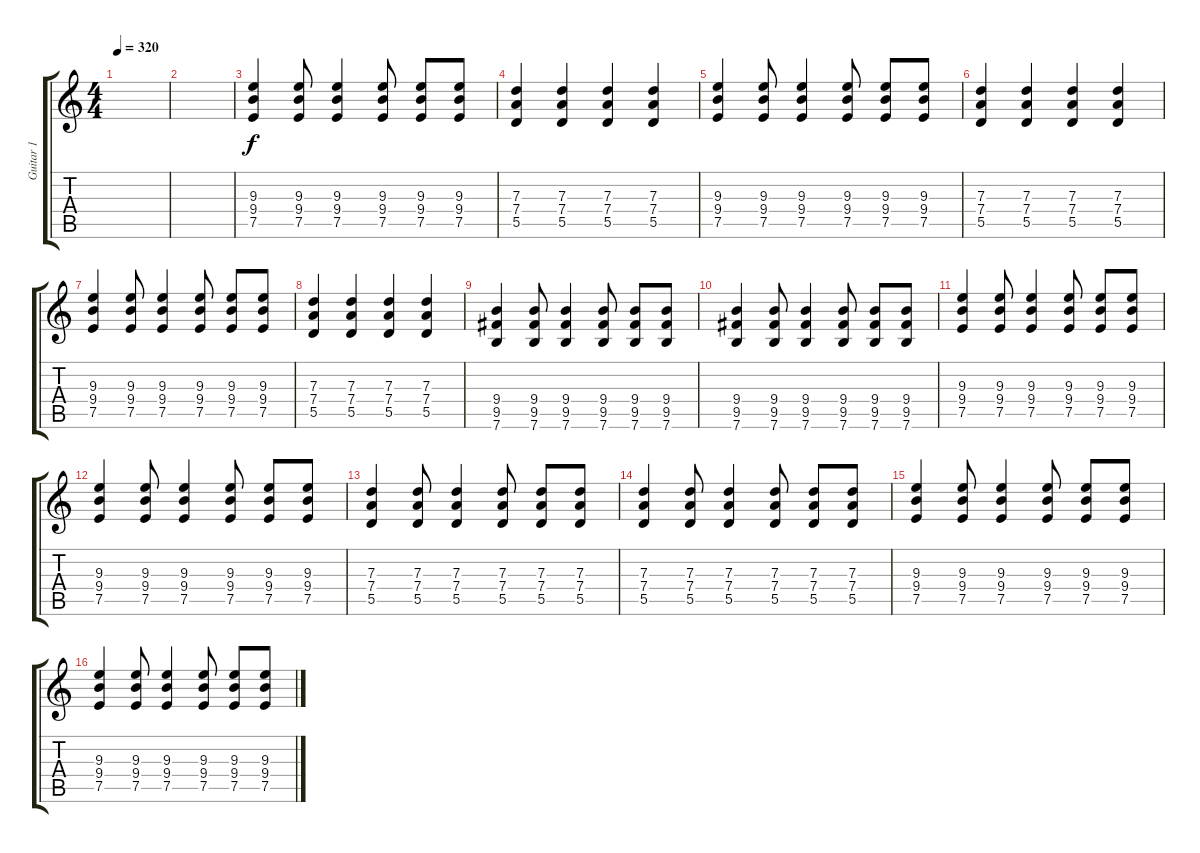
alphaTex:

\track ("Guitar 1" "Guitar 1") {instrument distortionguitar}
\staff {score tabs}
\tuning (E4 B3 G3 D3 A2 E2) {hide}
\ts (4 4)
\tempo 320
\clef g2
\ks c
|
|
(9.3 9.4 7.5).4 (9.3 9.4 7.5).8 (9.3 9.4 7.5).4 (9.3 9.4 7.5).8 (9.3 9.4 7.5).8 (9.3 9.4 7.5).8 |
(7.3 7.4 5.5).4 (7.3 7.4 5.5).4 (7.3 7.4 5.5).4 (7.3 7.4 5.5).4 |
(9.3 9.4 7.5).4 (9.3 9.4 7.5).8 (9.3 9.4 7.5).4 (9.3 9.4 7.5).8 (9.3 9.4 7.5).8 (9.3 9.4 7.5).8 |
(7.3 7.4 5.5).4 (7.3 7.4 5.5).4 (7.3 7.4 5.5).4 (7.3 7.4 5.5).4 |
(9.3 9.4 7.5).4 (9.3 9.4 7.5).8 (9.3 9.4 7.5).4 (9.3 9.4 7.5).8 (9.3 9.4 7.5).8 (9.3 9.4 7.5).8 |
(7.3 7.4 5.5).4 (7.3 7.4 5.5).4 (7.3 7.4 5.5).4 (7.3 7.4 5.5).4 |
(9.4 9.5 7.6).4 (9.4 9.5 7.6).8 (9.4 9.5 7.6).4 (9.4 9.5 7.6).8 (9.4 9.5 7.6).8 (9.4 9.5 7.6).8 |
(9.4 9.5 7.6).4 (9.4 9.5 7.6).8 (9.4 9.5 7.6).4 (9.4 9.5 7.6).8 (9.4 9.5 7.6).8 (9.4 9.5 7.6).8 |
(9.3 9.4 7.5).4 (9.3 9.4 7.5).8 (9.3 9.4 7.5).4 (9.3 9.4 7.5).8 (9.3 9.4 7.5).8 (9.3 9.4 7.5).8 |
(9.3 9.4 7.5).4 (9.3 9.4 7.5).8 (9.3 9.4 7.5).4 (9.3 9.4 7.5).8 (9.3 9.4 7.5).8 (9.3 9.4 7.5).8 |
(7.3 7.4 5.5).4 (7.3 7.4 5.5).8 (7.3 7.4 5.5).4 (7.3 7.4 5.5).8 (7.3 7.4 5.5).8 (7.3 7.4 5.5).8 |
(7.3 7.4 5.5).4 (7.3 7.4 5.5).8 (7.3 7.4 5.5).4 (7.3 7.4 5.5).8 (7.3 7.4 5.5).8 (7.3 7.4 5.5).8 |
(9.3 9.4 7.5).4 (9.3 9.4 7.5).8 (9.3 9.4 7.5).4 (9.3 9.4 7.5).8 (9.3 9.4 7.5).8 (9.3 9.4 7.5).8 |
(9.3 9.4 7.5).4 (9.3 9.4 7.5).8 (9.3 9.4 7.5).4 (9.3 9.4 7.5).8 (9.3 9.4 7.5).8 (9.3 9.4 7.5).8
